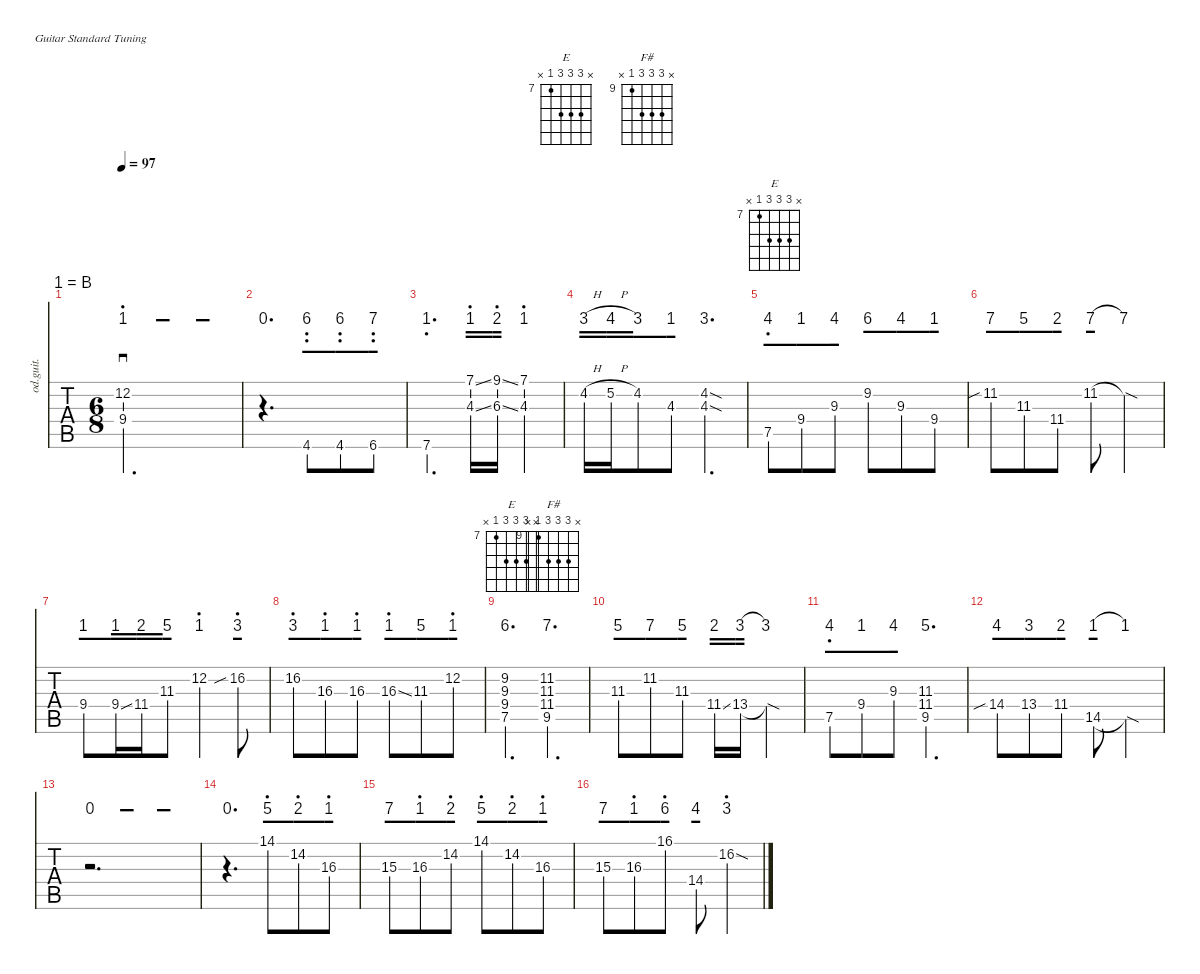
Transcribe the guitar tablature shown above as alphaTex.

\defaultSystemsLayout 4
\hideDynamics
\bracketExtendMode nobrackets
\chordDiagramsInScore
\track ("Overdriven Guitar" "od.guit.") {instrument overdrivenguitar}
\staff {tabs numbered}
\tuning (E4 B3 G3 D3 A2 E2)
\chord ("E" x 9 9 9 7 x) {firstfret 7}
\chord ("F#" x 11 11 11 9 x) {firstfret 9}
\ts (6 8)
\tempo 97
\clef g2
\ks b
(12.2{acc forcenatural} 9.4{acc forcenatural}).2{d sd dy mf} |
r.4{d} 4.6{acc #}.8 4.6{acc #}.8 6.6{acc #}.8 |
7.6{acc forcenatural}.4{d} (7.1{ss acc forcenatural} 4.3{ss acc forcenatural}).16 (9.1{ss acc #} 6.3{ss acc #}).16 (7.1{acc forcenatural} 4.3{acc forcenatural}).4 |
4.2{h acc #}.16 5.2{h acc forcenatural}.16 4.2{acc #}.8 4.3{acc forcenatural}.8 (4.2{sod acc #} 4.3{sod acc forcenatural}).4{d} |
7.5{acc forcenatural}.8{ch "E"} 9.4{acc forcenatural}.8 9.3{acc forcenatural}.8 9.2{acc #}.8 9.3{acc forcenatural}.8 9.4{acc forcenatural}.8 |
11.2{sib acc #}.8 11.3{acc #}.8 11.4{acc #}.8 11.2{acc #}.8 11.2{sod t acc #}.4 |
9.4{acc forcenatural}.8 9.4{ss acc forcenatural}.16 11.4{acc #}.16 11.3{acc #}.8 12.2{acc forcenatural}.4 16.2{sib acc #}.8 |
16.2{acc #}.8 16.3{acc forcenatural}.8 16.3{acc forcenatural}.8 16.3{ss acc forcenatural}.8 11.3{acc #}.8 12.2{acc forcenatural}.8 |
(9.2{acc #} 9.3{acc forcenatural} 9.4{acc forcenatural} 7.5{acc forcenatural}).4{d ch "E"} (11.2{acc #} 11.3{acc #} 11.4{acc #} 9.5{acc #}).4{d ch "F#"} |
11.3{acc #}.8 11.2{acc #}.8 11.3{acc #}.8 11.4{ss acc #}.16 13.4{acc #}.16 13.4{sod t acc #}.4 |
7.5{acc forcenatural}.8 9.4{acc forcenatural}.8 9.3{acc forcenatural}.8 (11.3{acc #} 11.4{acc #} 9.5{acc #}).4{d} |
14.4{sib acc forcenatural}.8 13.4{acc #}.8 11.4{acc #}.8 14.5{acc forcenatural}.8 14.5{sod t acc forcenatural}.4 |
r.2{d} |
r.4{d} 14.1{acc #}.8 14.2{acc #}.8 16.3{acc forcenatural}.8 |
15.3{acc #}.8 16.3{acc forcenatural}.8 14.2{acc #}.8 14.1{acc #}.8 14.2{acc #}.8 16.3{acc forcenatural}.8 |
15.3{acc #}.8 16.3{acc forcenatural}.8 16.1{acc #}.8 14.4{acc forcenatural}.8 16.2{sod acc #}.4
